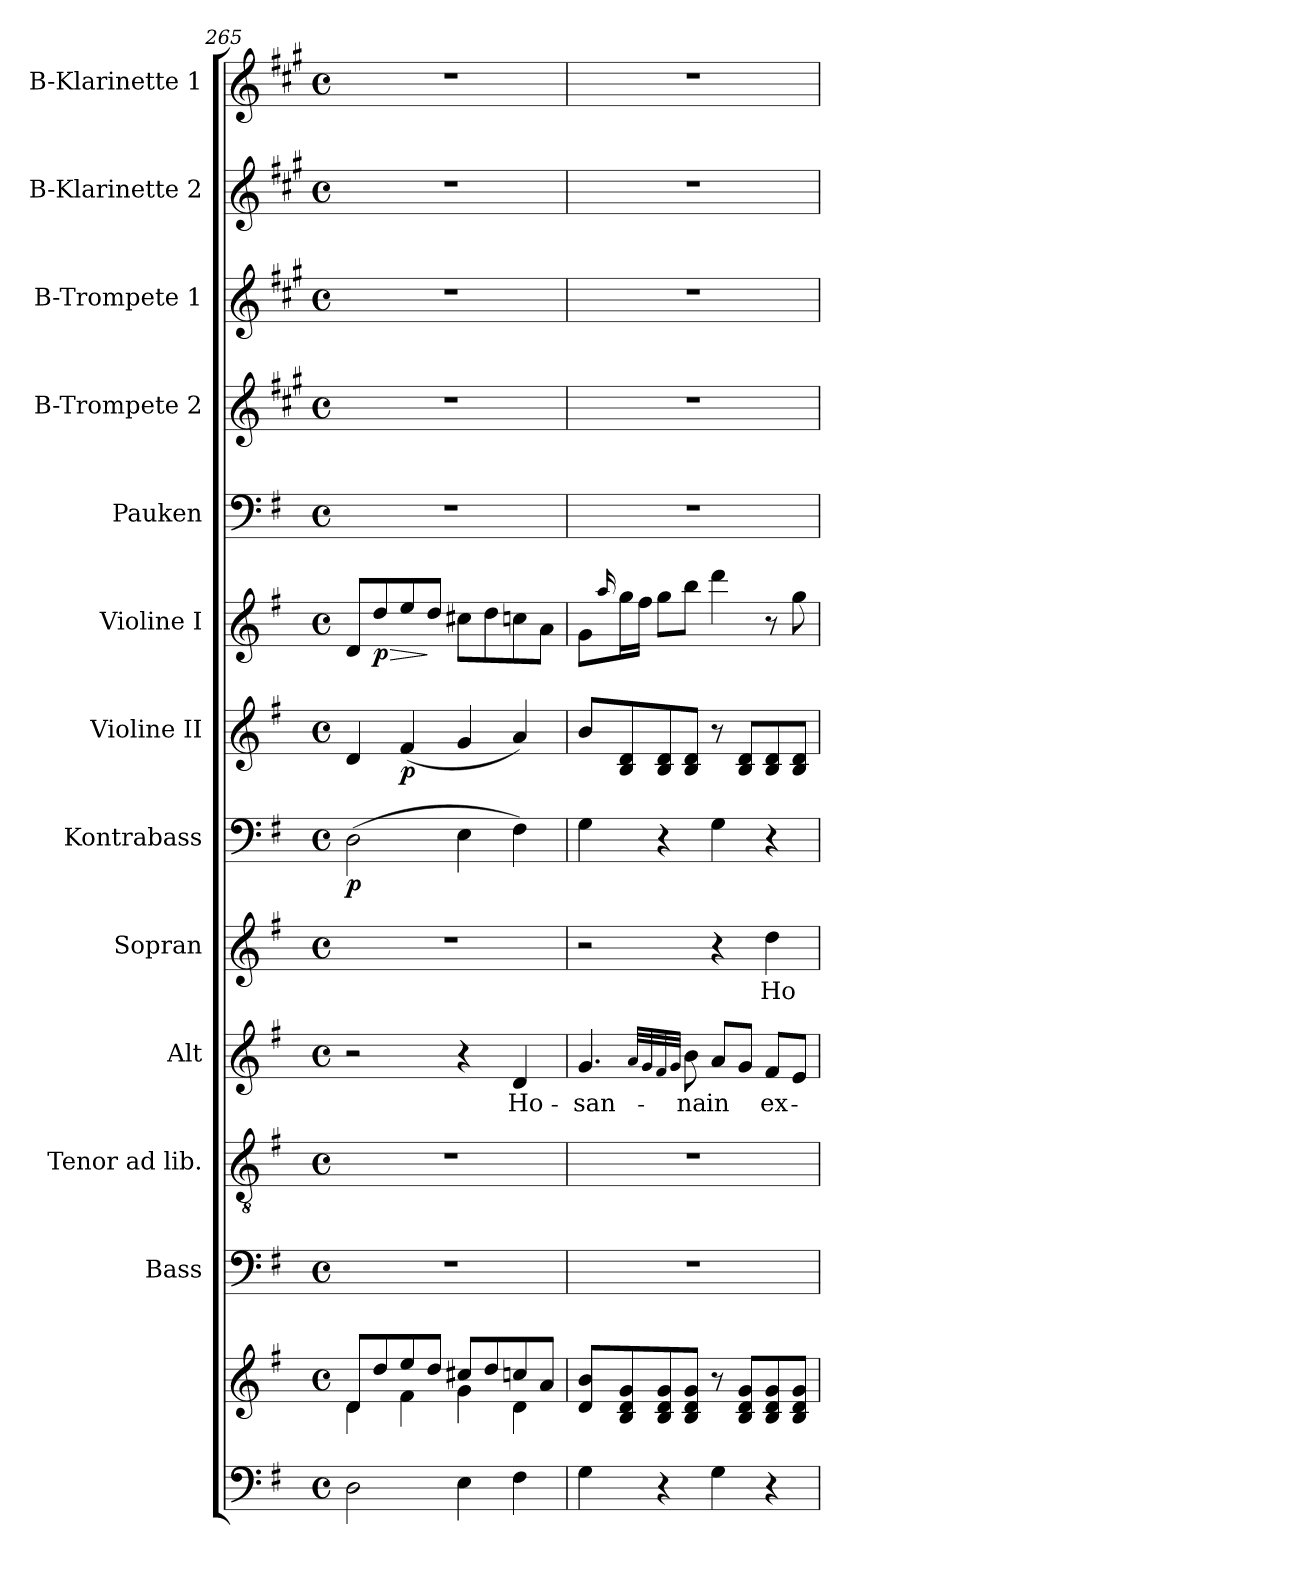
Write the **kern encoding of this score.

**kern	**kern	**kern	**kern	**kern	**text	**kern	**text	**kern	**dynam	**kern	**dynam	**kern	**dynam	**kern	**kern	**kern	**kern	**kern
*part13	*part13	*part12	*part11	*part10	*part10	*part9	*part9	*part8	*part8	*part7	*part7	*part6	*part6	*part5	*part4	*part3	*part2	*part1
*staff14	*staff13	*staff12	*staff11	*staff10	*staff10	*staff9	*staff9	*staff8	*staff8	*staff7	*staff7	*staff6	*staff6	*staff5	*staff4	*staff3	*staff2	*staff1
*	*	*I"Bass	*I"Tenor ad lib.	*I"Alt	*	*I"Sopran	*	*I"Kontrabass	*	*I"Violine II	*	*I"Violine I	*	*I"Pauken	*I"B-Trompete 2	*I"B-Trompete 1	*I"B-Klarinette 2	*I"B-Klarinette 1
*	*	*I'B.	*I'T.	*I'A.	*	*I'S.	*	*I'Kb.	*	*I'Vl. II	*	*I'Vl. I	*	*I'Pk.	*I'Trp. 2	*I'Trp. 1	*I'B Kl. 2	*I'B Kl. 1
!!LO:PB:g=z
*clefF4	*clefG2	*clefF4	*clefGv2	*clefG2	*	*clefG2	*	*clefF4	*	*clefG2	*	*clefG2	*	*clefF4	*clefG2	*clefG2	*clefG2	*clefG2
*	*	*	*	*	*	*	*	*ITrd7c12	*	*	*	*	*	*	*ITrd1c2	*ITrd1c2	*ITrd1c2	*ITrd1c2
*k[f#]	*k[f#]	*k[f#]	*k[f#]	*k[f#]	*	*k[f#]	*	*k[f#]	*	*k[f#]	*	*k[f#]	*	*k[f#]	*k[f#]	*k[f#]	*k[f#]	*k[f#]
*G:	*G:	*G:	*G:	*G:	*	*G:	*	*G:	*	*G:	*	*G:	*	*G:	*G:	*G:	*G:	*G:
*M4/4	*M4/4	*M4/4	*M4/4	*M4/4	*	*M4/4	*	*M4/4	*	*M4/4	*	*M4/4	*	*M4/4	*M4/4	*M4/4	*M4/4	*M4/4
*met(c)	*met(c)	*met(c)	*met(c)	*met(c)	*	*met(c)	*	*met(c)	*	*met(c)	*	*met(c)	*	*met(c)	*met(c)	*met(c)	*met(c)	*met(c)
=265	=265	=265	=265	=265	=265	=265	=265	=265	=265	=265	=265	=265	=265	=265	=265	=265	=265	=265
*	*^	*	*	*	*	*	*	*	*	*	*	*	*	*	*	*	*	*
!	!	!	!	!	!	!	!	!	!	!LO:DY:b	!	!	!	!	!	!	!	!	!
2D\	8d/L	4d\	1r	1r	2r	.	1r	.	(>2DD\	p	4d/	.	8d/L	.	1r	1r	1r	1r	1r
!	!	!	!	!	!	!	!	!	!	!	!	!	!	!LO:HP:b	!	!	!	!	!
!	!	!	!	!	!	!	!	!	!	!	!	!	!	!LO:DY:n=1:b	!	!	!	!	!
.	8dd/	.	.	.	.	.	.	.	.	.	.	.	8dd/	> p	.	.	.	.	.
!	!	!	!	!	!	!	!	!	!	!	!	!LO:DY:b	!	!	!	!	!	!	!
.	8ee/	4f#\	.	.	.	.	.	.	.	.	(<4f#/	p	8ee/	.	.	.	.	.	.
.	8dd/J	.	.	.	.	.	.	.	.	.	.	.	8dd/J	]	.	.	.	.	.
4E\	8cc#X/L	4g\	.	.	4r	.	.	.	4EE\	.	4g/	.	8cc#X\L	.	.	.	.	.	.
.	8dd/	.	.	.	.	.	.	.	.	.	.	.	8dd\	.	.	.	.	.	.
!	!	!	!	!	!	!LO:LY:b	!	!	!	!	!	!	!	!	!	!	!	!	!
4F#\	8ccn/	4d\	.	.	4d/	Ho-	.	.	4FF#\)	.	4a/)	.	8ccn\	.	.	.	.	.	.
.	8a/J	.	.	.	.	.	.	.	.	.	.	.	8a\J	.	.	.	.	.	.
*	*v	*v	*	*	*	*	*	*	*	*	*	*	*	*	*	*	*	*	*
=266	=266	=266	=266	=266	=266	=266	=266	=266	=266	=266	=266	=266	=266	=266	=266	=266	=266	=266
!	!	!	!	!	!LO:LY:b	!	!	!	!	!	!	!	!	!	!	!	!	!
4G\	8d/ 8b/L	1r	1r	4.g/	-san-	2r	.	4GG\	.	8b/L	.	8g\L	.	1r	1r	1r	1r	1r
.	.	.	.	.	.	.	.	.	.	.	.	16qqaa/	.	.	.	.	.	.
.	8B/ 8d/ 8g/	.	.	.	.	.	.	.	.	8B/ 8d/	.	16gg\L	.	.	.	.	.	.
.	.	.	.	.	.	.	.	.	.	.	.	16ff#\JJ	.	.	.	.	.	.
4r	8B/ 8d/ 8g/	.	.	.	.	.	.	4r	.	8B/ 8d/	.	8gg\L	.	.	.	.	.	.
.	.	.	.	32qa/LLL	.	.	.	.	.	.	.	.	.	.	.	.	.	.
.	.	.	.	32qg/	.	.	.	.	.	.	.	.	.	.	.	.	.	.
.	.	.	.	32qf#/	.	.	.	.	.	.	.	.	.	.	.	.	.	.
.	.	.	.	32qg/JJJ	.	.	.	.	.	.	.	.	.	.	.	.	.	.
!	!	!	!	!	!LO:LY:b	!	!	!	!	!	!	!	!	!	!	!	!	!
.	8B/ 8d/ 8g/J	.	.	8b\	-na	.	.	.	.	8B/ 8d/J	.	8bb\J	.	.	.	.	.	.
!	!	!	!	!	!LO:LY:b	!	!	!	!	!	!	!	!	!	!	!	!	!
4G\	8r	.	.	8a/L	in	4r	.	4GG\	.	8r	.	4ddd\	.	.	.	.	.	.
.	8B/ 8d/ 8g/L	.	.	8g/J	.	.	.	.	.	8B/ 8d/L	.	.	.	.	.	.	.	.
!	!	!	!	!	!LO:LY:b	!	!LO:LY:b	!	!	!	!	!	!	!	!	!	!	!
4r	8B/ 8d/ 8g/	.	.	8f#/L	ex-	4dd\	Ho-	4r	.	8B/ 8d/	.	8r	.	.	.	.	.	.
.	8B/ 8d/ 8g/J	.	.	8e/J	.	.	.	.	.	8B/ 8d/J	.	8gg\	.	.	.	.	.	.
=	=	=	=	=	=	=	=	=	=	=	=	=	=	=	=	=	=	=
*-	*-	*-	*-	*-	*-	*-	*-	*-	*-	*-	*-	*-	*-	*-	*-	*-	*-	*-
